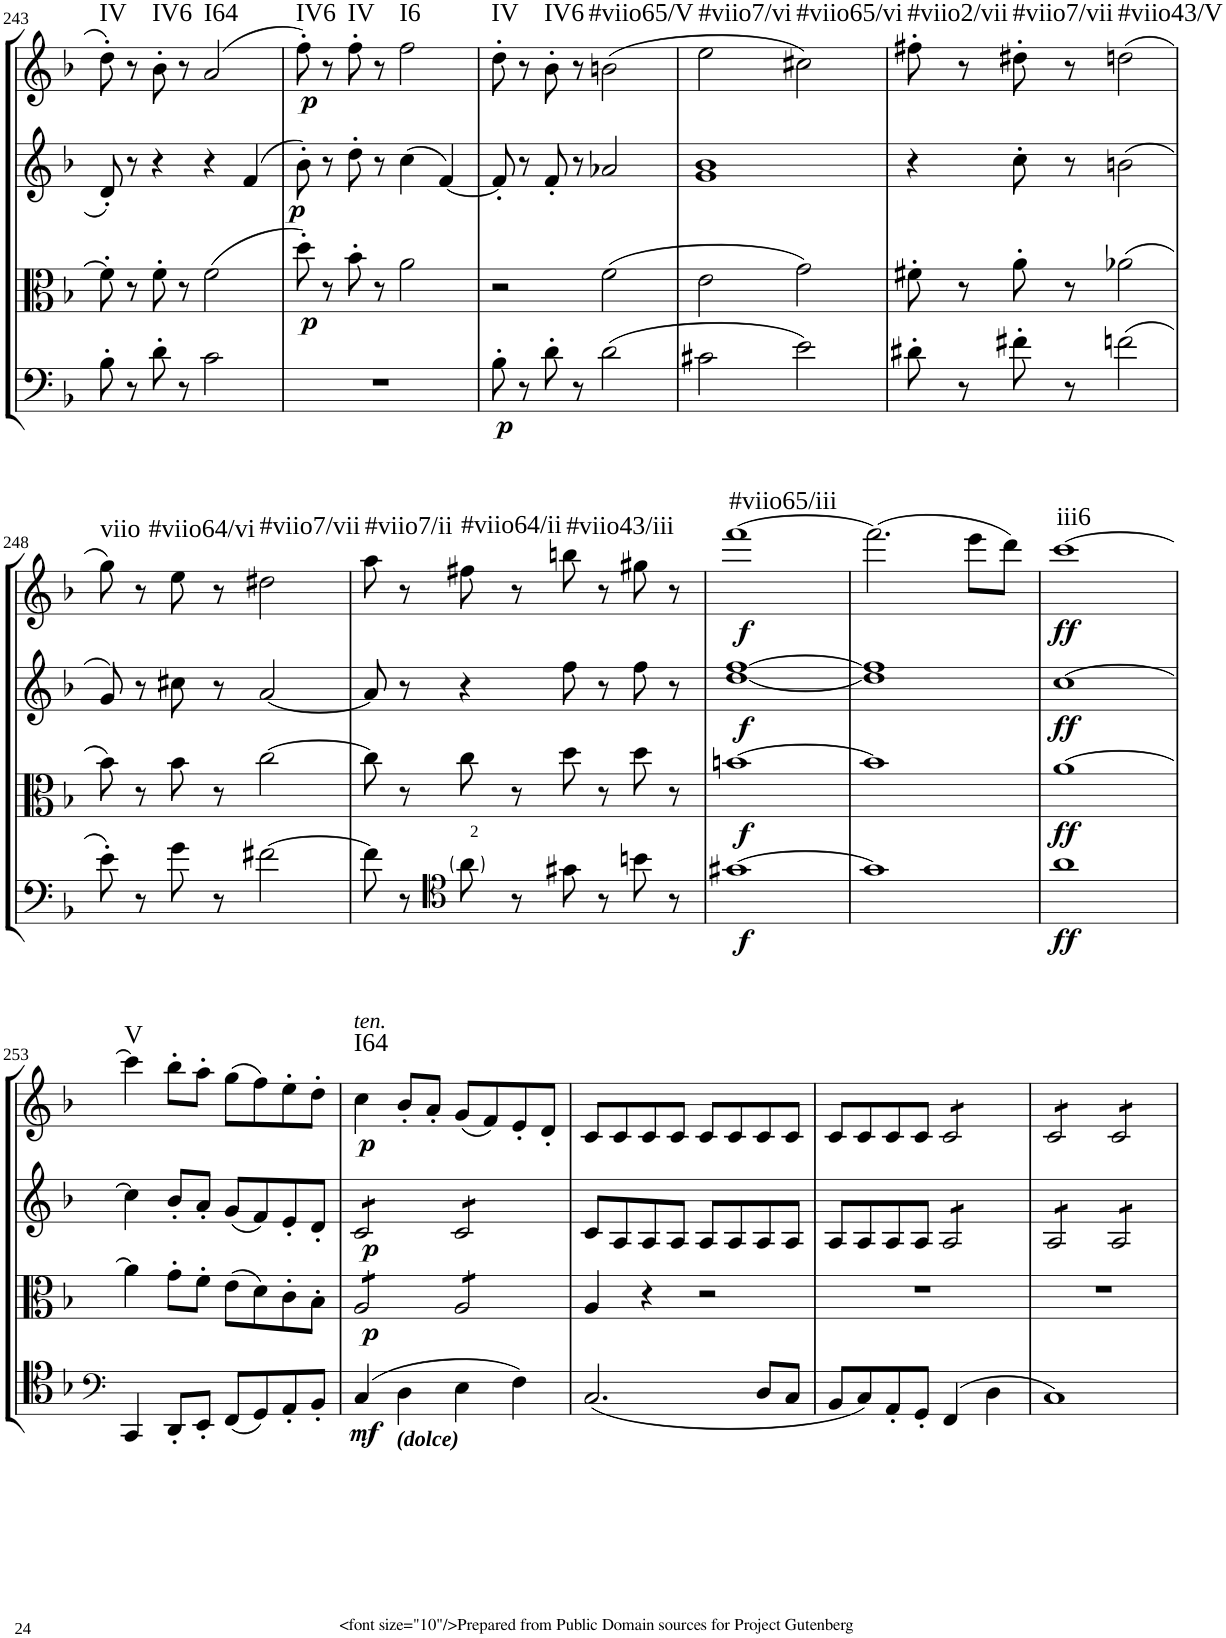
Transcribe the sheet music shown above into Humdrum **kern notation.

**kern	**dynam	**kern	**dynam	**kern	**dynam	**kern	**dynam	**harte
*part4	*part4	*part3	*part3	*part2	*part2	*part1	*part1	*part1
*staff4	*staff4	*staff3	*staff3	*staff2	*staff2	*staff1	*staff1	*
*I"Cello	*	*I"Viola	*	*I"2nd Violin	*	*I"1st Violin	*	*
*	*	*I'Vla	*	*I'Vln	*	*I'Vln	*	*
!!LO:PB:g=z
*clefF4	*	*clefC3	*	*clefG2	*	*clefG2	*	*
*k[b-]	*	*k[b-]	*	*k[b-]	*	*k[b-]	*	*
*M4/4	*	*M4/4	*	*M4/4	*	*M4/4	*	*
*met(c)	*	*met(c)	*	*met(c)	*	*met(c)	*	*
=243	=243	=243	=243	=243	=243	=243	=243	=243
!	!	!	!	!	!	!	!	!LO:H:kt=IV
8B-'\	.	8f'\]	.	8d'/	.	8dd'\	.	N
8r	.	8r	.	8r	.	8r	.	.
!	!	!	!	!	!	!	!	!LO:H:kt=IV6
8d'\	.	8f'\	.	4r	.	8b-'\	.	N
8r	.	8r	.	.	.	8r	.	.
!	!	!	!	!	!	!	!	!LO:H:kt=I64
2c\	.	(2f\	.	4r	.	(2a/	.	N
.	.	.	.	(4f/	.	.	.	.
=244	=244	=244	=244	=244	=244	=244	=244	=244
!	!	!	!LO:DY:b	!	!LO:DY:b	!	!LO:DY:b	!LO:H:kt=IV6
1r	.	8dd'\)	p	8b-'\)	p	8ff'\)	p	N
.	.	8r	.	8r	.	8r	.	.
!	!	!	!	!	!	!	!	!LO:H:kt=IV
.	.	8b-'\	.	8dd'\	.	8ff'\	.	N
.	.	8r	.	8r	.	8r	.	.
!	!	!	!	!	!	!	!	!LO:H:kt=I6
.	.	2a\	.	(4cc\	.	2ff\	.	N
.	.	.	.	[4f/)	.	.	.	.
=245	=245	=245	=245	=245	=245	=245	=245	=245
!	!LO:DY:b	!	!	!	!	!	!	!LO:H:kt=IV
8B-'\	p	2r	.	8f'/]	.	8dd'\	.	N
8r	.	.	.	8r	.	8r	.	.
!	!	!	!	!	!	!	!	!LO:H:kt=IV6
8d'\	.	.	.	8f'/	.	8b-'\	.	N
8r	.	.	.	8r	.	8r	.	.
!	!	!	!	!	!	!	!	!LO:H:kt=#viio65/V
(2d\	.	(2f\	.	2a-X/	.	(2bn\	.	N
=246	=246	=246	=246	=246	=246	=246	=246	=246
!	!	!	!	!	!	!	!	!LO:H:kt=#viio7/vi
2c#X\	.	2e\	.	1g 1b-	.	2ee\	.	N
!	!	!	!	!	!	!	!	!LO:H:kt=#viio65/vi
2e\)	.	2g\)	.	.	.	2cc#X\)	.	N
=247	=247	=247	=247	=247	=247	=247	=247	=247
!	!	!	!	!	!	!	!	!LO:H:kt=#viio2/vii
8d#X'\	.	8f#X'\	.	4r	.	8ff#X'\	.	N
8r	.	8r	.	.	.	8r	.	.
!	!	!	!	!	!	!	!	!LO:H:kt=#viio7/vii
8f#X'\	.	8a'\	.	8cc'\	.	8dd#X'\	.	N
8r	.	8r	.	8r	.	8r	.	.
!	!	!	!	!	!	!	!	!LO:H:kt=#viio43/V
(2fn\	.	(2a-X\	.	(2bn\	.	(2ddn\	.	N
!!LO:LB:g=z
=248	=248	=248	=248	=248	=248	=248	=248	=248
!	!	!	!	!	!	!	!	!LO:H:kt=viio
8e'\)	.	8b-\)	.	8g/)	.	8gg\)	.	N
8r	.	8r	.	8r	.	8r	.	.
!	!	!	!	!	!	!	!	!LO:H:kt=#viio64/vi
8g\	.	8b-\	.	8cc#X\	.	8ee\	.	N
8r	.	8r	.	8r	.	8r	.	.
!	!	!	!	!	!	!	!	!LO:H:kt=#viio7/vii
[2f#X\	.	[2cc\	.	[2a/	.	2dd#X\	.	N
=249	=249	=249	=249	=249	=249	=249	=249	=249
!	!	!	!	!	!	!	!	!LO:H:kt=#viio7/ii
8f#\]	.	8cc\]	.	8a/]	.	8aa\	.	N
8r	.	8r	.	8r	.	8r	.	.
*clefC4	*	*	*	*	*	*	*	*
!	!	!	!	!	!	!	!	!LO:H:kt=#viio64/ii
8a\	.	8cc\	.	4r	.	8ff#X\	.	N
8r	.	8r	.	.	.	8r	.	.
!	!	!	!	!	!	!	!	!LO:H:kt=#viio43/iii
8g#X\	.	8dd\	.	8ff\	.	8bbn\	.	N
8r	.	8r	.	8r	.	8r	.	.
8bn\	.	8dd\	.	8ff\	.	8gg#X\	.	.
8r	.	8r	.	8r	.	8r	.	.
=250	=250	=250	=250	=250	=250	=250	=250	=250
!	!LO:DY:b	!	!LO:DY:b	!	!LO:DY:b	!	!LO:DY:b	!LO:H:kt=#viio65/iii
[1g#X	f	[1bn	f	[1dd [1ff	f	[1fff	f	N
=251	=251	=251	=251	=251	=251	=251	=251	=251
1g#]	.	1b]	.	1dd] 1ff]	.	(2.fff\]	.	.
.	.	.	.	.	.	8eee\L	.	.
.	.	.	.	.	.	8ddd\J)	.	.
=252	=252	=252	=252	=252	=252	=252	=252	=252
!	!LO:DY:b	!	!LO:DY:b	!	!LO:DY:b	!	!LO:DY:b	!LO:H:kt=iii6
1a	ff	[1a	ff	[1cc	ff	[1ccc	ff	N
!!LO:LB:g=z
=253	=253	=253	=253	=253	=253	=253	=253	=253
*clefF4	*	*	*	*	*	*	*	*
!	!	!	!	!	!	!	!	!LO:H:kt=V
4CC/	.	4a\]	.	4cc\]	.	4ccc\]	.	N
8DD'/L	.	8g'\L	.	8b-'/L	.	8bb-'\L	.	.
8EE'/J	.	8f'\J	.	8a'/J	.	8aa'\J	.	.
(8FF/L	.	(8e\L	.	(8g/L	.	(8gg\L	.	.
8GG/)	.	8d\)	.	8f/)	.	8ff\)	.	.
8AA'/	.	8c'\	.	8e'/	.	8ee'\	.	.
8BB-'/J	.	8B-'\J	.	8d'/J	.	8dd'\J	.	.
=254	=254	=254	=254	=254	=254	=254	=254	=254
!	!	!	!	!	!	!LO:TX:a:i:t=ten.	!	!
!	!LO:DY:b	!	!LO:DY:b	!	!LO:DY:b	!	!LO:DY:b	!LO:H:kt=I64
*	*	*tremolo	*	*	*	*	*	*
*	*	*	*	*tremolo	*	*	*	*
(4C/	mf	8A/L	p	8c/L	p	4cc\	p	N
.	.	8A/	.	8c/	.	.	.	.
!LO:TX:b:Bi:t=(dolce)	!	!	!	!	!	!	!	!
4D\	.	8A/	.	8c/	.	8b-'/L	.	.
.	.	8A/J	.	8c/J	.	8a'/J	.	.
4E\	.	8A/L	.	8c/L	.	(8g/L	.	.
.	.	8A/	.	8c/	.	8f/)	.	.
4F\)	.	8A/	.	8c/	.	8e'/	.	.
.	.	8A/J	.	8c/J	.	8d'/J	.	.
*	*	*	*	*Xtremolo	*	*	*	*
*	*	*Xtremolo	*	*	*	*	*	*
=255	=255	=255	=255	=255	=255	=255	=255	=255
(2.C/	.	4A/	.	8c/L	.	8c/L	.	.
.	.	.	.	8A/	.	8c/	.	.
.	.	4r	.	8A/	.	8c/	.	.
.	.	.	.	8A/J	.	8c/J	.	.
.	.	2r	.	8A/L	.	8c/L	.	.
.	.	.	.	8A/	.	8c/	.	.
8D/L	.	.	.	8A/	.	8c/	.	.
8C/J	.	.	.	8A/J	.	8c/J	.	.
=256	=256	=256	=256	=256	=256	=256	=256	=256
8BB-/L	.	1r	.	8A/L	.	8c/L	.	.
8C/)	.	.	.	8A/	.	8c/	.	.
8AA'/	.	.	.	8A/	.	8c/	.	.
8GG'/J	.	.	.	8A/J	.	8c/J	.	.
*	*	*	*	*tremolo	*	*	*	*
*	*	*	*	*	*	*tremolo	*	*
(4FF/	.	.	.	8A/L	.	8c/L	.	.
.	.	.	.	8A/	.	8c/	.	.
4D\	.	.	.	8A/	.	8c/	.	.
.	.	.	.	8A/J	.	8c/J	.	.
=257	=257	=257	=257	=257	=257	=257	=257	=257
1C)	.	1r	.	8A/L	.	8c/L	.	.
.	.	.	.	8A/	.	8c/	.	.
.	.	.	.	8A/	.	8c/	.	.
.	.	.	.	8A/J	.	8c/J	.	.
.	.	.	.	8A/L	.	8c/L	.	.
.	.	.	.	8A/	.	8c/	.	.
.	.	.	.	8A/	.	8c/	.	.
.	.	.	.	8A/J	.	8c/J	.	.
*	*	*	*	*	*	*Xtremolo	*	*
*	*	*	*	*Xtremolo	*	*	*	*
=	=	=	=	=	=	=	=	=
*-	*-	*-	*-	*-	*-	*-	*-	*-
